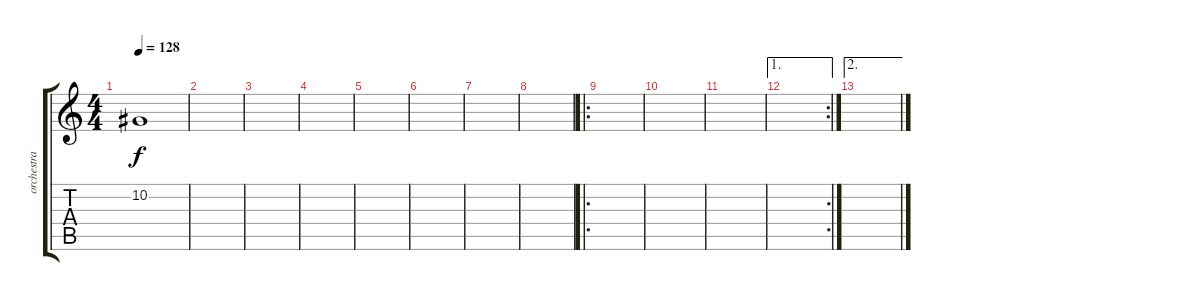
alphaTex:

\track ("orchestra" "orchestra") {instrument stringensemble1}
\staff {score tabs}
\tuning (Eb4 Bb3 Gb3 Db3 Ab2 Eb2) {hide}
\ts (4 4)
\tempo 128
\clef g2
\ks c
10.2.1{dy f} |
|
|
|
|
|
|
|
\ro
|
|
|
\ae 1
\rc 2
|
\ae 2
